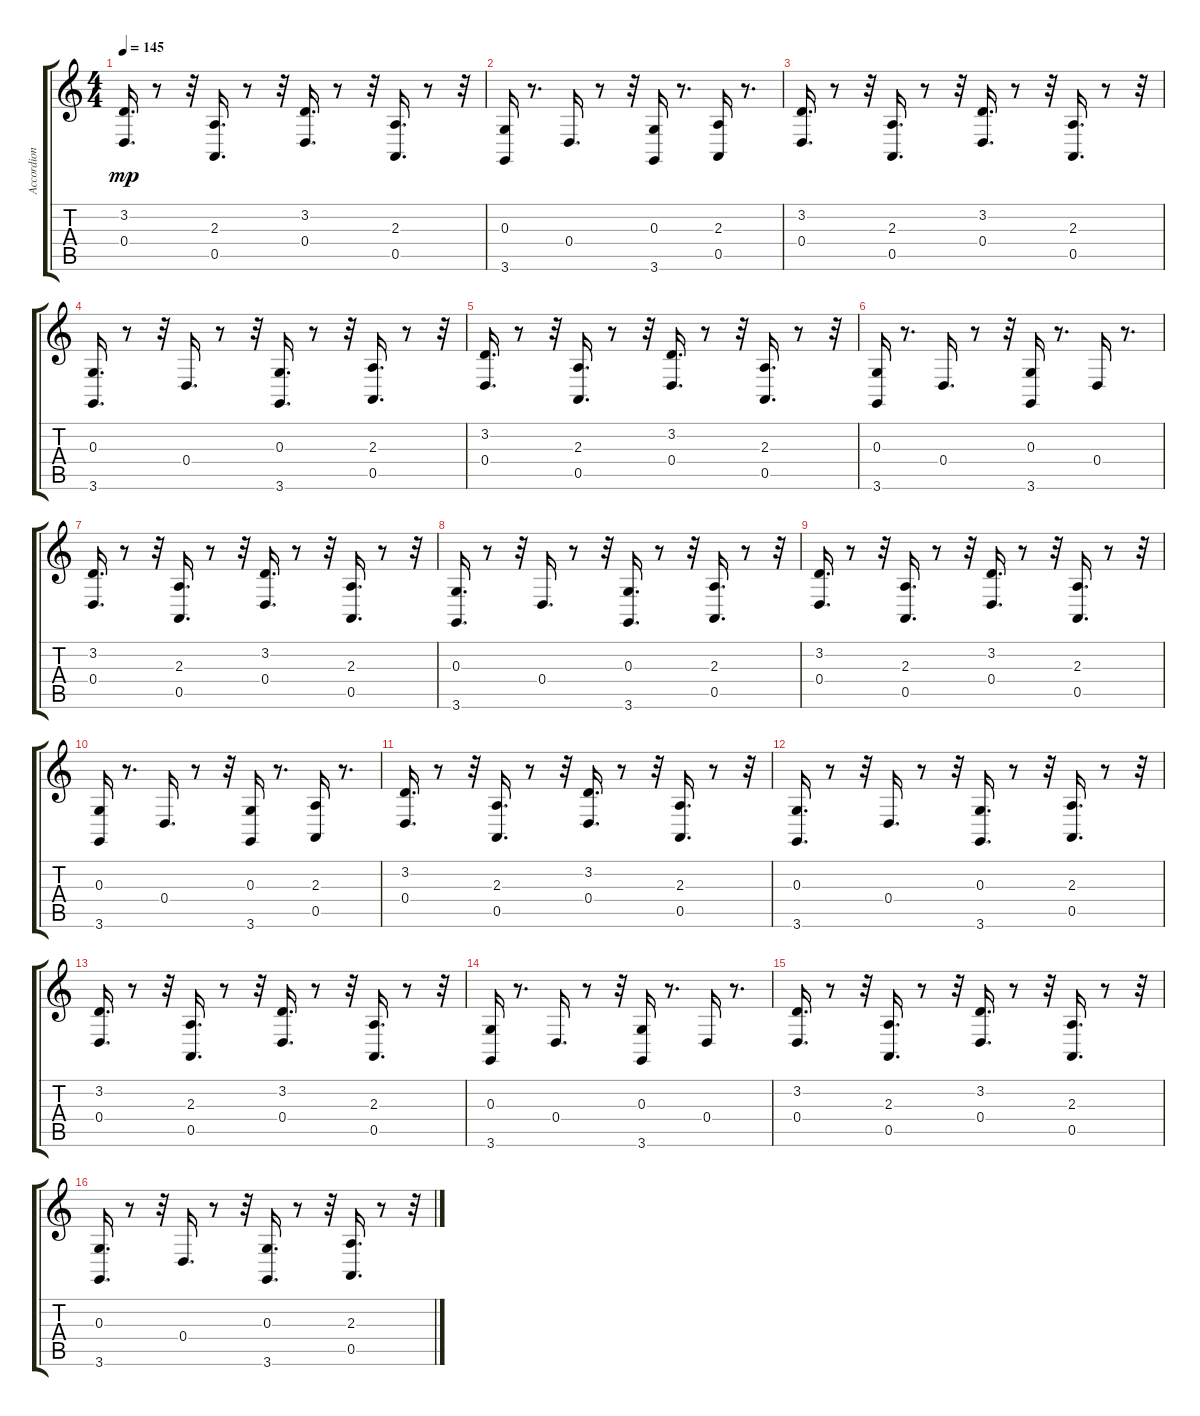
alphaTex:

\track ("Accordion Left" "Accordion ") {instrument accordion}
\staff {score tabs}
\tuning (E4 B3 G3 D3 A2 E2) {hide}
\ts (4 4)
\tempo 145
\clef g2
\ks c
(3.2 0.4).16{d dy mp} r.8 r.32 (2.3 0.5).16{d} r.8 r.32 (3.2 0.4).16{d} r.8 r.32 (2.3 0.5).16{d} r.8 r.32 |
(0.3 3.6).16 r.8{d} 0.4.16{d} r.8 r.32 (0.3 3.6).16 r.8{d} (2.3 0.5).16 r.8{d} |
(3.2 0.4).16{d} r.8 r.32 (2.3 0.5).16{d} r.8 r.32 (3.2 0.4).16{d} r.8 r.32 (2.3 0.5).16{d} r.8 r.32 |
(0.3 3.6).16{d} r.8 r.32 0.4.16{d} r.8 r.32 (0.3 3.6).16{d} r.8 r.32 (2.3 0.5).16{d} r.8 r.32 |
(3.2 0.4).16{d} r.8 r.32 (2.3 0.5).16{d} r.8 r.32 (3.2 0.4).16{d} r.8 r.32 (2.3 0.5).16{d} r.8 r.32 |
(0.3 3.6).16 r.8{d} 0.4.16{d} r.8 r.32 (0.3 3.6).16 r.8{d} 0.4.16 r.8{d} |
(3.2 0.4).16{d} r.8 r.32 (2.3 0.5).16{d} r.8 r.32 (3.2 0.4).16{d} r.8 r.32 (2.3 0.5).16{d} r.8 r.32 |
(0.3 3.6).16{d} r.8 r.32 0.4.16{d} r.8 r.32 (0.3 3.6).16{d} r.8 r.32 (2.3 0.5).16{d} r.8 r.32 |
(3.2 0.4).16{d} r.8 r.32 (2.3 0.5).16{d} r.8 r.32 (3.2 0.4).16{d} r.8 r.32 (2.3 0.5).16{d} r.8 r.32 |
(0.3 3.6).16 r.8{d} 0.4.16{d} r.8 r.32 (0.3 3.6).16 r.8{d} (2.3 0.5).16 r.8{d} |
(3.2 0.4).16{d} r.8 r.32 (2.3 0.5).16{d} r.8 r.32 (3.2 0.4).16{d} r.8 r.32 (2.3 0.5).16{d} r.8 r.32 |
(0.3 3.6).16{d} r.8 r.32 0.4.16{d} r.8 r.32 (0.3 3.6).16{d} r.8 r.32 (2.3 0.5).16{d} r.8 r.32 |
(3.2 0.4).16{d} r.8 r.32 (2.3 0.5).16{d} r.8 r.32 (3.2 0.4).16{d} r.8 r.32 (2.3 0.5).16{d} r.8 r.32 |
(0.3 3.6).16 r.8{d} 0.4.16{d} r.8 r.32 (0.3 3.6).16 r.8{d} 0.4.16 r.8{d} |
(3.2 0.4).16{d} r.8 r.32 (2.3 0.5).16{d} r.8 r.32 (3.2 0.4).16{d} r.8 r.32 (2.3 0.5).16{d} r.8 r.32 |
(0.3 3.6).16{d} r.8 r.32 0.4.16{d} r.8 r.32 (0.3 3.6).16{d} r.8 r.32 (2.3 0.5).16{d} r.8 r.32
